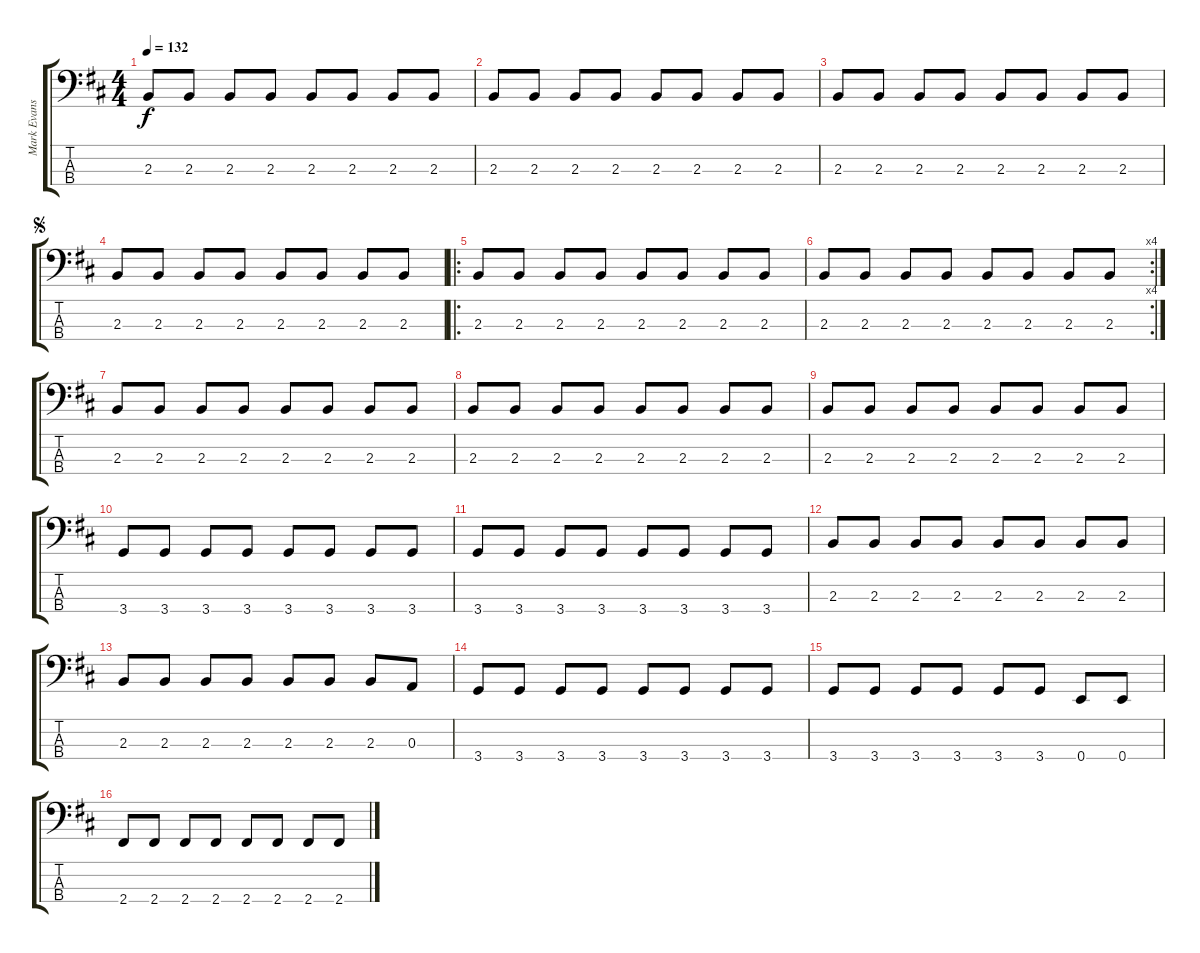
\track ("Mark Evans" "Mark Evans") {instrument electricbassfinger}
\staff {score tabs}
\tuning (G2 D2 A1 E1) {hide}
\ts (4 4)
\tempo 132
\clef f4
\ks d
2.3.8{dy f} 2.3.8 2.3.8 2.3.8 2.3.8 2.3.8 2.3.8 2.3.8 |
2.3.8 2.3.8 2.3.8 2.3.8 2.3.8 2.3.8 2.3.8 2.3.8 |
2.3.8 2.3.8 2.3.8 2.3.8 2.3.8 2.3.8 2.3.8 2.3.8 |
\jump segno
2.3.8 2.3.8 2.3.8 2.3.8 2.3.8 2.3.8 2.3.8 2.3.8 |
\ro
2.3.8 2.3.8 2.3.8 2.3.8 2.3.8 2.3.8 2.3.8 2.3.8 |
\rc 4
2.3.8 2.3.8 2.3.8 2.3.8 2.3.8 2.3.8 2.3.8 2.3.8 |
2.3.8 2.3.8 2.3.8 2.3.8 2.3.8 2.3.8 2.3.8 2.3.8 |
2.3.8 2.3.8 2.3.8 2.3.8 2.3.8 2.3.8 2.3.8 2.3.8 |
2.3.8 2.3.8 2.3.8 2.3.8 2.3.8 2.3.8 2.3.8 2.3.8 |
3.4.8 3.4.8 3.4.8 3.4.8 3.4.8 3.4.8 3.4.8 3.4.8 |
3.4.8 3.4.8 3.4.8 3.4.8 3.4.8 3.4.8 3.4.8 3.4.8 |
2.3.8 2.3.8 2.3.8 2.3.8 2.3.8 2.3.8 2.3.8 2.3.8 |
2.3.8 2.3.8 2.3.8 2.3.8 2.3.8 2.3.8 2.3.8 0.3.8 |
3.4.8 3.4.8 3.4.8 3.4.8 3.4.8 3.4.8 3.4.8 3.4.8 |
3.4.8 3.4.8 3.4.8 3.4.8 3.4.8 3.4.8 0.4.8 0.4.8 |
2.4.8 2.4.8 2.4.8 2.4.8 2.4.8 2.4.8 2.4.8 2.4.8
